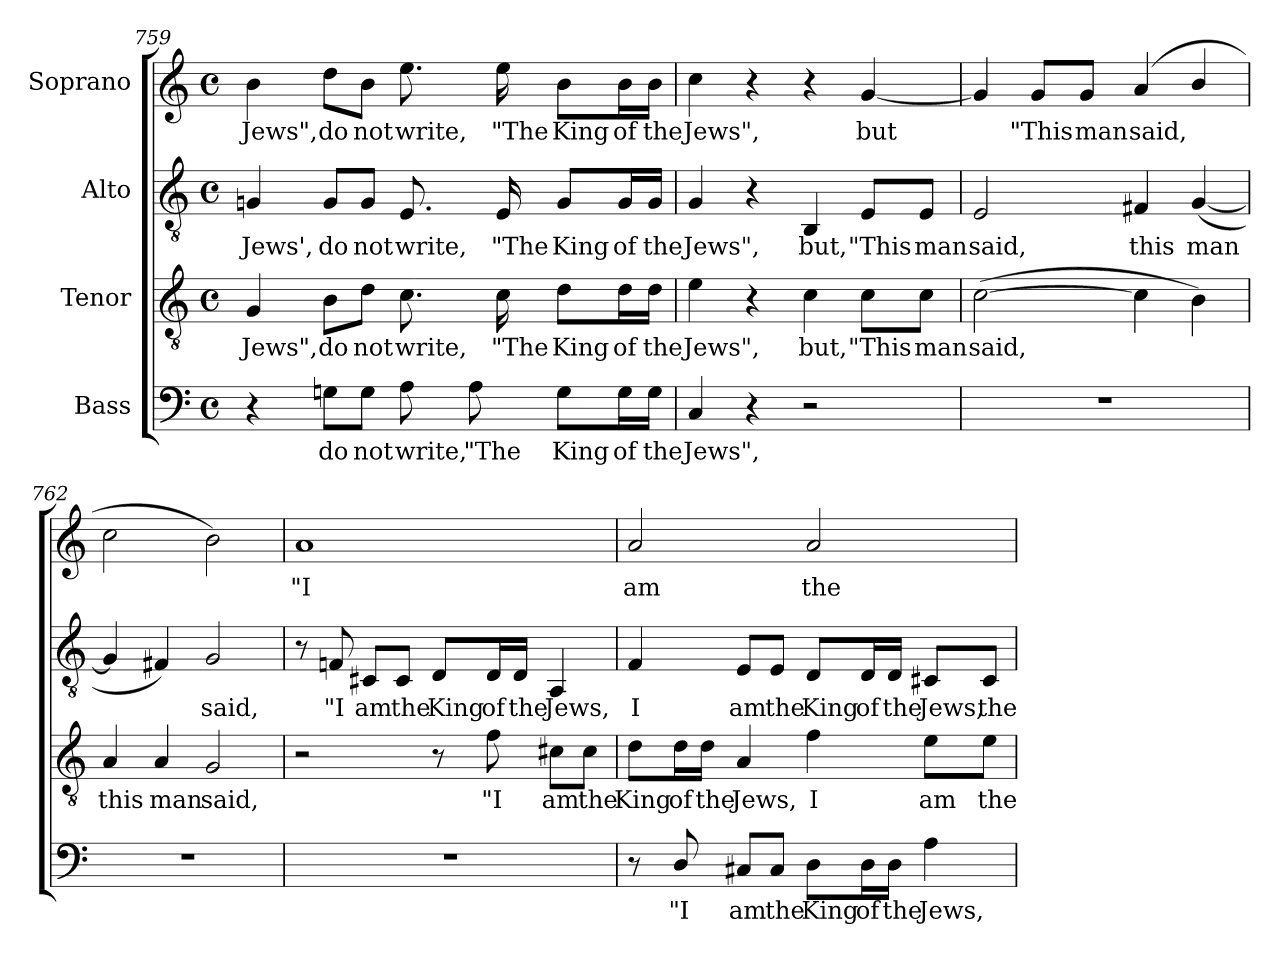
**kern	**text	**kern	**text	**kern	**text	**kern	**text
*part4	*part4	*part3	*part3	*part2	*part2	*part1	*part1
*staff4	*staff4	*staff3	*staff3	*staff2	*staff2	*staff1	*staff1
*I"Bass	*	*I"Tenor	*	*I"Alto	*	*I"Soprano	*
!!LO:LB:g=z
*clefF4	*	*clefGv2	*	*clefGv2	*	*clefG2	*
*	*	*ITrd7c12	*	*ITrd7c12	*	*	*
*k[]	*	*k[]	*	*k[]	*	*k[]	*
*C:	*	*C:	*	*C:	*	*C:	*
*M4/4	*	*M4/4	*	*M4/4	*	*M4/4	*
*met(c)	*	*met(c)	*	*met(c)	*	*met(c)	*
=759	=759	=759	=759	=759	=759	=759	=759
!	!	!	!LO:LY:b:color=#000000	!	!	!	!
!	!	!	!	!	!LO:LY:b:color=#000000	!	!
!	!	!	!	!	!	!	!LO:LY:b:color=#000000
4r	.	4GGi/	Jews",	4GGni/	Jews',	4bi\	Jews",
!	!LO:LY:b:color=#000000	!	!	!	!	!	!
!	!	!	!LO:LY:b:color=#000000	!	!	!	!
!	!	!	!	!	!LO:LY:b:color=#000000	!	!
!	!	!	!	!	!	!	!LO:LY:b:color=#000000
8Gni\L	do	8BBi\L	do	8GGi/L	do	8ddi\L	do
!	!LO:LY:b:color=#000000	!	!	!	!	!	!
!	!	!	!LO:LY:b:color=#000000	!	!	!	!
!	!	!	!	!	!LO:LY:b:color=#000000	!	!
!	!	!	!	!	!	!	!LO:LY:b:color=#000000
8Gi\J	not	8Di\J	not	8GGi/J	not	8bi\J	not
!	!LO:LY:b:color=#000000	!	!	!	!	!	!
!	!	!	!LO:LY:b:color=#000000	!	!	!	!
!	!	!	!	!	!LO:LY:b:color=#000000	!	!
!	!	!	!	!	!	!	!LO:LY:b:color=#000000
8Ai\	write,	8.Ci\	write,	8.EEi/	write,	8.eei\	write,
!	!LO:LY:b:color=#000000	!	!	!	!	!	!
8Ai\	"The	.	.	.	.	.	.
!	!	!	!LO:LY:b:color=#000000	!	!	!	!
!	!	!	!	!	!LO:LY:b:color=#000000	!	!
!	!	!	!	!	!	!	!LO:LY:b:color=#000000
.	.	16Ci\	"The	16EEi/	"The	16eei\	"The
!	!LO:LY:b:color=#000000	!	!	!	!	!	!
!	!	!	!LO:LY:b:color=#000000	!	!	!	!
!	!	!	!	!	!LO:LY:b:color=#000000	!	!
!	!	!	!	!	!	!	!LO:LY:b:color=#000000
8Gi\L	King	8Di\L	King	8GGi/L	King	8bi\L	King
!	!LO:LY:b:color=#000000	!	!	!	!	!	!
!	!	!	!LO:LY:b:color=#000000	!	!	!	!
!	!	!	!	!	!LO:LY:b:color=#000000	!	!
!	!	!	!	!	!	!	!LO:LY:b:color=#000000
16Gi\L	of	16Di\L	of	16GGi/L	of	16bi\L	of
!	!LO:LY:b:color=#000000	!	!	!	!	!	!
!	!	!	!LO:LY:b:color=#000000	!	!	!	!
!	!	!	!	!	!LO:LY:b:color=#000000	!	!
!	!	!	!	!	!	!	!LO:LY:b:color=#000000
16Gi\JJ	the	16Di\JJ	the	16GGi/JJ	the	16bi\JJ	the
=760	=760	=760	=760	=760	=760	=760	=760
!	!LO:LY:b:color=#000000	!	!	!	!	!	!
!	!	!	!LO:LY:b:color=#000000	!	!	!	!
!	!	!	!	!	!LO:LY:b:color=#000000	!	!
!	!	!	!	!	!	!	!LO:LY:b:color=#000000
4Ci/	Jews",	4Ei\	Jews",	4GGi/	Jews",	4cci\	Jews",
4r	.	4r	.	4r	.	4r	.
!	!	!	!LO:LY:b:color=#000000	!	!	!	!
!	!	!	!	!	!LO:LY:b:color=#000000	!	!
2r	.	4Ci\	but,	4BBBi/	but,	4r	.
!	!	!	!LO:LY:b:color=#000000	!	!	!	!
!	!	!	!	!	!LO:LY:b:color=#000000	!	!
!	!	!	!	!	!	!	!LO:LY:b:color=#000000
.	.	8Ci\L	"This	8EEi/L	"This	[<4gi/	but
!	!	!	!LO:LY:b:color=#000000	!	!	!	!
!	!	!	!	!	!LO:LY:b:color=#000000	!	!
.	.	8Ci\J	man	8EEi/J	man	.	.
=761	=761	=761	=761	=761	=761	=761	=761
!	!	!	!LO:LY:b:color=#000000	!	!	!	!
!	!	!	!	!	!LO:LY:b:color=#000000	!	!
1r	.	([>2Ci\	said,	2EEi/	said,	4gi/]	.
!	!	!	!	!	!	!	!LO:LY:b:color=#000000
.	.	.	.	.	.	8gi/L	"This
!	!	!	!	!	!	!	!LO:LY:b:color=#000000
.	.	.	.	.	.	8gi/J	man
!	!	!	!	!	!LO:LY:b:color=#000000	!	!
!	!	!	!	!	!	!	!LO:LY:b:color=#000000
.	.	4Ci\]	.	4FF#Xi/	this	(4ai/	said,
!	!	!	!	!	!LO:LY:b:color=#000000	!	!
.	.	4BBi\)	.	([<4GGi/	man	4bi/	.
=762	=762	=762	=762	=762	=762	=762	=762
!	!	!	!LO:LY:b:color=#000000	!	!	!	!
1r	.	4AAi/	this	4GGi/]	.	2cci\	.
!	!	!	!LO:LY:b:color=#000000	!	!	!	!
.	.	4AAi/	man	4FF#Xi/)	.	.	.
!	!	!	!LO:LY:b:color=#000000	!	!	!	!
!	!	!	!	!	!LO:LY:b:color=#000000	!	!
.	.	2GGi/	said,	2GGi/	said,	2bi\)	.
!!LO:LB:g=z
=763	=763	=763	=763	=763	=763	=763	=763
!	!	!	!	!	!	!	!LO:LY:b:color=#000000
1r	.	2r	.	8r	.	1ai	"I
!	!	!	!	!	!LO:LY:b:color=#000000	!	!
.	.	.	.	8FFni/	"I	.	.
!	!	!	!	!	!LO:LY:b:color=#000000	!	!
.	.	.	.	8CC#Xi/L	am	.	.
!	!	!	!	!	!LO:LY:b:color=#000000	!	!
.	.	.	.	8CC#i/J	the	.	.
!	!	!	!	!	!LO:LY:b:color=#000000	!	!
.	.	8r	.	8DDi/L	King	.	.
!	!	!	!LO:LY:b:color=#000000	!	!	!	!
!	!	!	!	!	!LO:LY:b:color=#000000	!	!
.	.	8Fi\	"I	16DDi/L	of	.	.
!	!	!	!	!	!LO:LY:b:color=#000000	!	!
.	.	.	.	16DDi/JJ	the	.	.
!	!	!	!LO:LY:b:color=#000000	!	!	!	!
!	!	!	!	!	!LO:LY:b:color=#000000	!	!
.	.	8C#Xi\L	am	4AAAi/	Jews,	.	.
!	!	!	!LO:LY:b:color=#000000	!	!	!	!
.	.	8C#i\J	the	.	.	.	.
=764	=764	=764	=764	=764	=764	=764	=764
!	!	!	!LO:LY:b:color=#000000	!	!	!	!
!	!	!	!	!	!LO:LY:b:color=#000000	!	!
!	!	!	!	!	!	!	!LO:LY:b:color=#000000
8r	.	8Di\L	King	4FFi/	I	2ai/	am
!	!LO:LY:b:color=#000000	!	!	!	!	!	!
!	!	!	!LO:LY:b:color=#000000	!	!	!	!
8Di/	"I	16Di\L	of	.	.	.	.
!	!	!	!LO:LY:b:color=#000000	!	!	!	!
.	.	16Di\JJ	the	.	.	.	.
!	!LO:LY:b:color=#000000	!	!	!	!	!	!
!	!	!	!LO:LY:b:color=#000000	!	!	!	!
!	!	!	!	!	!LO:LY:b:color=#000000	!	!
8C#Xi/L	am	4AAi/	Jews,	8EEi/L	am	.	.
!	!LO:LY:b:color=#000000	!	!	!	!	!	!
!	!	!	!	!	!LO:LY:b:color=#000000	!	!
8C#i/J	the	.	.	8EEi/J	the	.	.
!	!LO:LY:b:color=#000000	!	!	!	!	!	!
!	!	!	!LO:LY:b:color=#000000	!	!	!	!
!	!	!	!	!	!LO:LY:b:color=#000000	!	!
!	!	!	!	!	!	!	!LO:LY:b:color=#000000
8Di\L	King	4Fi\	I	8DDi/L	King	2ai/	the
!	!LO:LY:b:color=#000000	!	!	!	!	!	!
!	!	!	!	!	!LO:LY:b:color=#000000	!	!
16Di\L	of	.	.	16DDi/L	of	.	.
!	!LO:LY:b:color=#000000	!	!	!	!	!	!
!	!	!	!	!	!LO:LY:b:color=#000000	!	!
16Di\JJ	the	.	.	16DDi/JJ	the	.	.
!	!LO:LY:b:color=#000000	!	!	!	!	!	!
!	!	!	!LO:LY:b:color=#000000	!	!	!	!
!	!	!	!	!	!LO:LY:b:color=#000000	!	!
4Ai\	Jews,	8Ei\L	am	8CC#Xi/L	Jews,	.	.
!	!	!	!LO:LY:b:color=#000000	!	!	!	!
!	!	!	!	!	!LO:LY:b:color=#000000	!	!
.	.	8Ei\J	the	8CC#i/J	the	.	.
=	=	=	=	=	=	=	=
*-	*-	*-	*-	*-	*-	*-	*-
